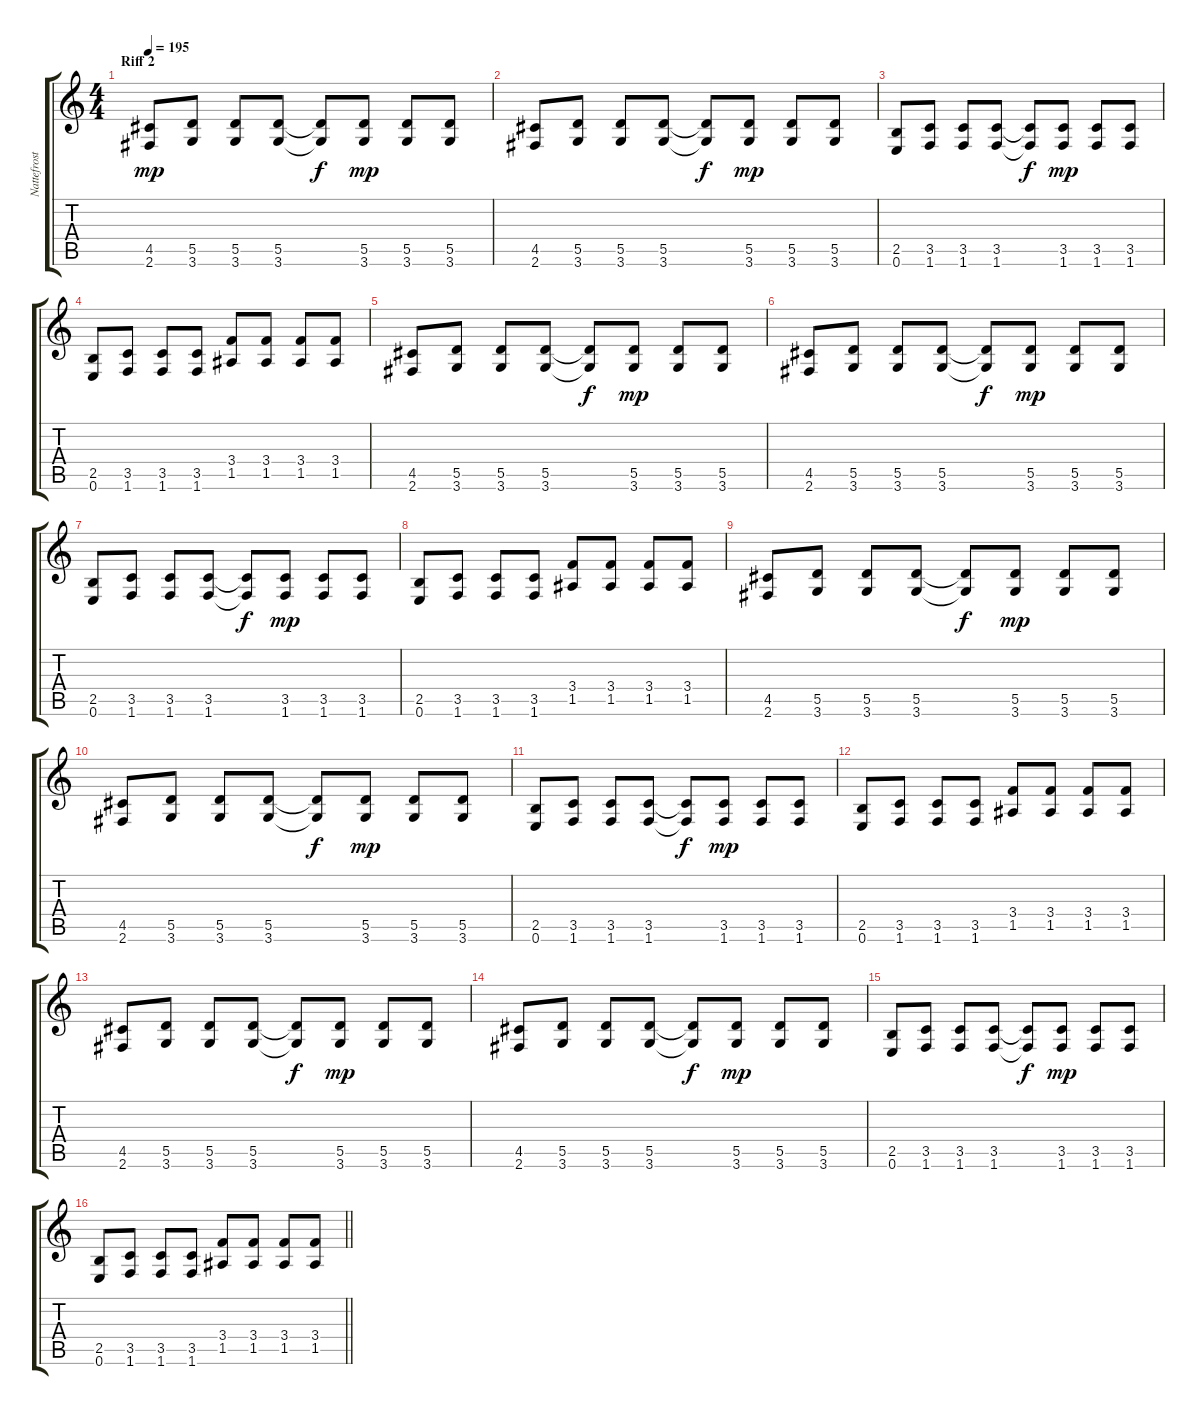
\track ("Nattefrost" "Nattefrost") {instrument distortionguitar}
\staff {score tabs}
\tuning (E4 B3 G3 D3 A2 E2) {hide}
\ts (4 4)
\section ("" "Riff 2")
\tempo 195
\clef g2
\ks c
(4.5 2.6).8{dy mp} (5.5 3.6).8 (5.5 3.6).8 (5.5 3.6).8 (5.5{t} 3.6{t}).8{dy f} (5.5 3.6).8{dy mp} (5.5 3.6).8 (5.5 3.6).8 |
(4.5 2.6).8 (5.5 3.6).8 (5.5 3.6).8 (5.5 3.6).8 (5.5{t} 3.6{t}).8{dy f} (5.5 3.6).8{dy mp} (5.5 3.6).8 (5.5 3.6).8 |
(2.5 0.6).8 (3.5 1.6).8 (3.5 1.6).8 (3.5 1.6).8 (3.5{t} 1.6{t}).8{dy f} (3.5 1.6).8{dy mp} (3.5 1.6).8 (3.5 1.6).8 |
(2.5 0.6).8 (3.5 1.6).8 (3.5 1.6).8 (3.5 1.6).8 (3.4 1.5).8 (3.4 1.5).8 (3.4 1.5).8 (3.4 1.5).8 |
(4.5 2.6).8 (5.5 3.6).8 (5.5 3.6).8 (5.5 3.6).8 (5.5{t} 3.6{t}).8{dy f} (5.5 3.6).8{dy mp} (5.5 3.6).8 (5.5 3.6).8 |
(4.5 2.6).8 (5.5 3.6).8 (5.5 3.6).8 (5.5 3.6).8 (5.5{t} 3.6{t}).8{dy f} (5.5 3.6).8{dy mp} (5.5 3.6).8 (5.5 3.6).8 |
(2.5 0.6).8 (3.5 1.6).8 (3.5 1.6).8 (3.5 1.6).8 (3.5{t} 1.6{t}).8{dy f} (3.5 1.6).8{dy mp} (3.5 1.6).8 (3.5 1.6).8 |
(2.5 0.6).8 (3.5 1.6).8 (3.5 1.6).8 (3.5 1.6).8 (3.4 1.5).8 (3.4 1.5).8 (3.4 1.5).8 (3.4 1.5).8 |
(4.5 2.6).8 (5.5 3.6).8 (5.5 3.6).8 (5.5 3.6).8 (5.5{t} 3.6{t}).8{dy f} (5.5 3.6).8{dy mp} (5.5 3.6).8 (5.5 3.6).8 |
(4.5 2.6).8 (5.5 3.6).8 (5.5 3.6).8 (5.5 3.6).8 (5.5{t} 3.6{t}).8{dy f} (5.5 3.6).8{dy mp} (5.5 3.6).8 (5.5 3.6).8 |
(2.5 0.6).8 (3.5 1.6).8 (3.5 1.6).8 (3.5 1.6).8 (3.5{t} 1.6{t}).8{dy f} (3.5 1.6).8{dy mp} (3.5 1.6).8 (3.5 1.6).8 |
(2.5 0.6).8 (3.5 1.6).8 (3.5 1.6).8 (3.5 1.6).8 (3.4 1.5).8 (3.4 1.5).8 (3.4 1.5).8 (3.4 1.5).8 |
(4.5 2.6).8 (5.5 3.6).8 (5.5 3.6).8 (5.5 3.6).8 (5.5{t} 3.6{t}).8{dy f} (5.5 3.6).8{dy mp} (5.5 3.6).8 (5.5 3.6).8 |
(4.5 2.6).8 (5.5 3.6).8 (5.5 3.6).8 (5.5 3.6).8 (5.5{t} 3.6{t}).8{dy f} (5.5 3.6).8{dy mp} (5.5 3.6).8 (5.5 3.6).8 |
(2.5 0.6).8 (3.5 1.6).8 (3.5 1.6).8 (3.5 1.6).8 (3.5{t} 1.6{t}).8{dy f} (3.5 1.6).8{dy mp} (3.5 1.6).8 (3.5 1.6).8 |
\barLineRight lightlight
(2.5 0.6).8 (3.5 1.6).8 (3.5 1.6).8 (3.5 1.6).8 (3.4 1.5).8 (3.4 1.5).8 (3.4 1.5).8 (3.4 1.5).8
